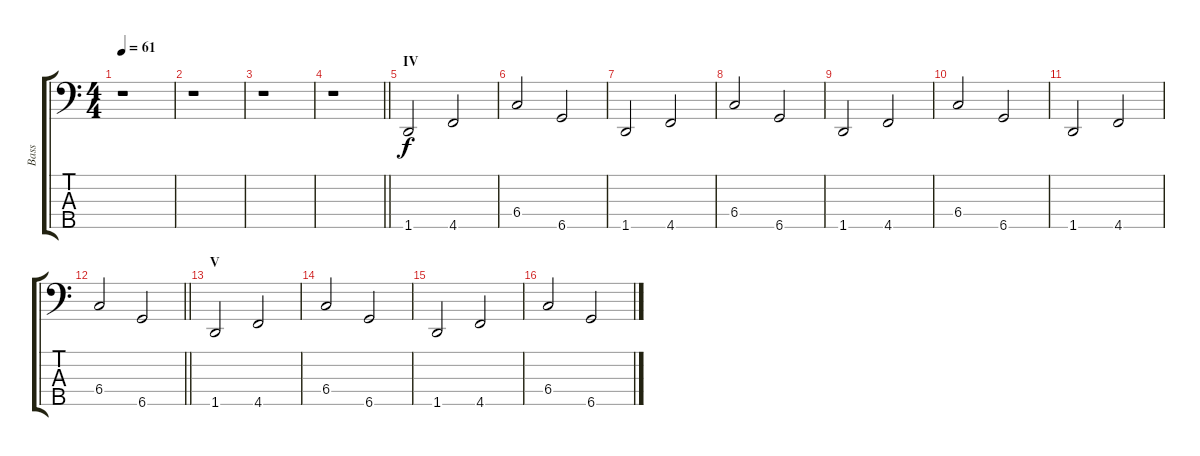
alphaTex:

\track ("Bass" "Bass") {instrument electricbassfinger}
\staff {score tabs}
\tuning (Ab2 E2 B1 Gb1 Db1) {hide}
\ts (4 4)
\tempo 61
\clef f4
\ks c
r.1{dy f} |
r.1 |
r.1 |
\barLineRight lightlight
r.1 |
\section ("" "IV")
1.5.2 4.5.2 |
6.4.2 6.5.2 |
1.5.2 4.5.2 |
6.4.2 6.5.2 |
1.5.2 4.5.2 |
6.4.2 6.5.2 |
1.5.2 4.5.2 |
\barLineRight lightlight
6.4.2 6.5.2 |
\section ("" "V")
1.5.2 4.5.2 |
6.4.2 6.5.2 |
1.5.2 4.5.2 |
6.4.2 6.5.2
